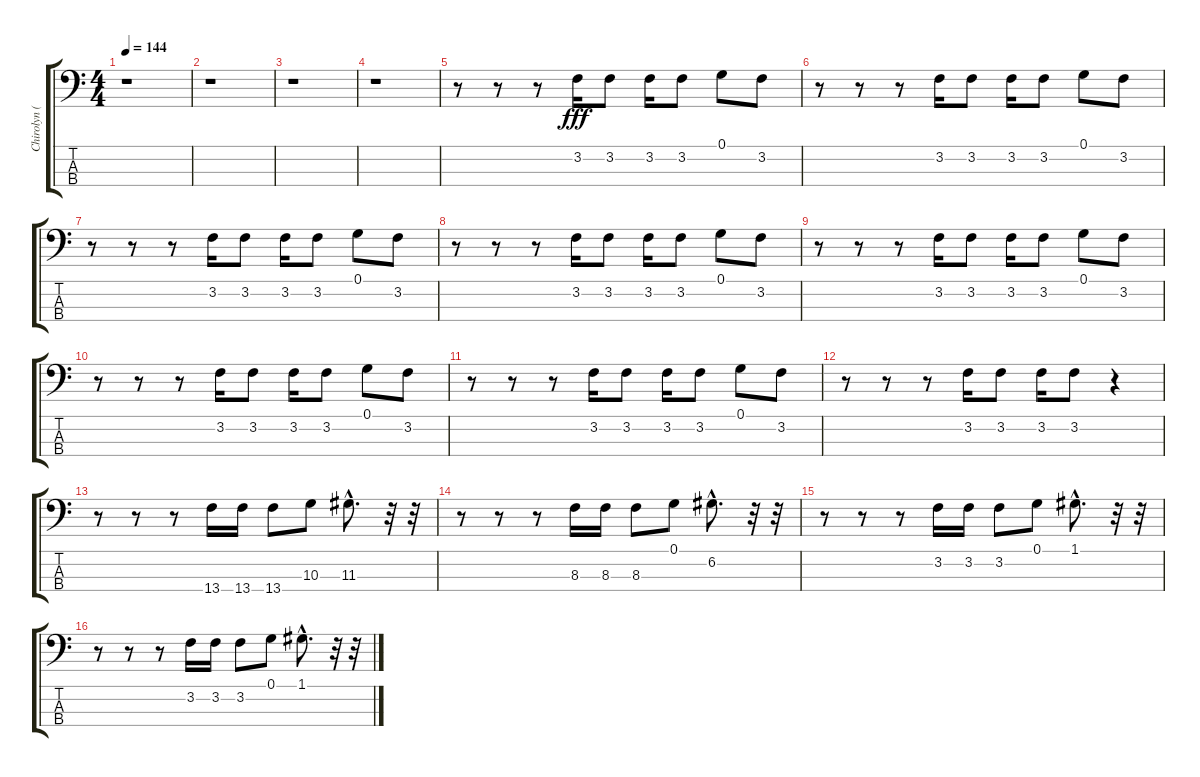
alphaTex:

\track ("Chirolyn (Lead Bass)" "Chirolyn (") {instrument electricbassfinger}
\staff {score tabs}
\tuning (G2 D2 A1 E1) {hide}
\ts (4 4)
\tempo 144
\clef f4
\ks c
r.1{dy fff} |
r.1 |
r.1 |
r.1 |
r.8 r.8 r.8 3.2.16 3.2.8 3.2.16 3.2.8 0.1.8 3.2.8 |
r.8 r.8 r.8 3.2.16 3.2.8 3.2.16 3.2.8 0.1.8 3.2.8 |
r.8 r.8 r.8 3.2.16 3.2.8 3.2.16 3.2.8 0.1.8 3.2.8 |
r.8 r.8 r.8 3.2.16 3.2.8 3.2.16 3.2.8 0.1.8 3.2.8 |
r.8 r.8 r.8 3.2.16 3.2.8 3.2.16 3.2.8 0.1.8 3.2.8 |
r.8 r.8 r.8 3.2.16 3.2.8 3.2.16 3.2.8 0.1.8 3.2.8 |
r.8 r.8 r.8 3.2.16 3.2.8 3.2.16 3.2.8 0.1.8 3.2.8 |
r.8 r.8 r.8 3.2.16 3.2.8 3.2.16 3.2.8 r.4 |
r.8 r.8 r.8 13.4.16 13.4.16 13.4.8 10.3.8 11.3{hac}.8{d} r.32 r.32 |
r.8 r.8 r.8 8.3.16 8.3.16 8.3.8 0.1.8 6.2{hac}.8{d} r.32 r.32 |
r.8 r.8 r.8 3.2.16 3.2.16 3.2.8 0.1.8 1.1{hac}.8{d} r.32 r.32 |
r.8 r.8 r.8 3.2.16 3.2.16 3.2.8 0.1.8 1.1{hac}.8{d} r.32 r.32
